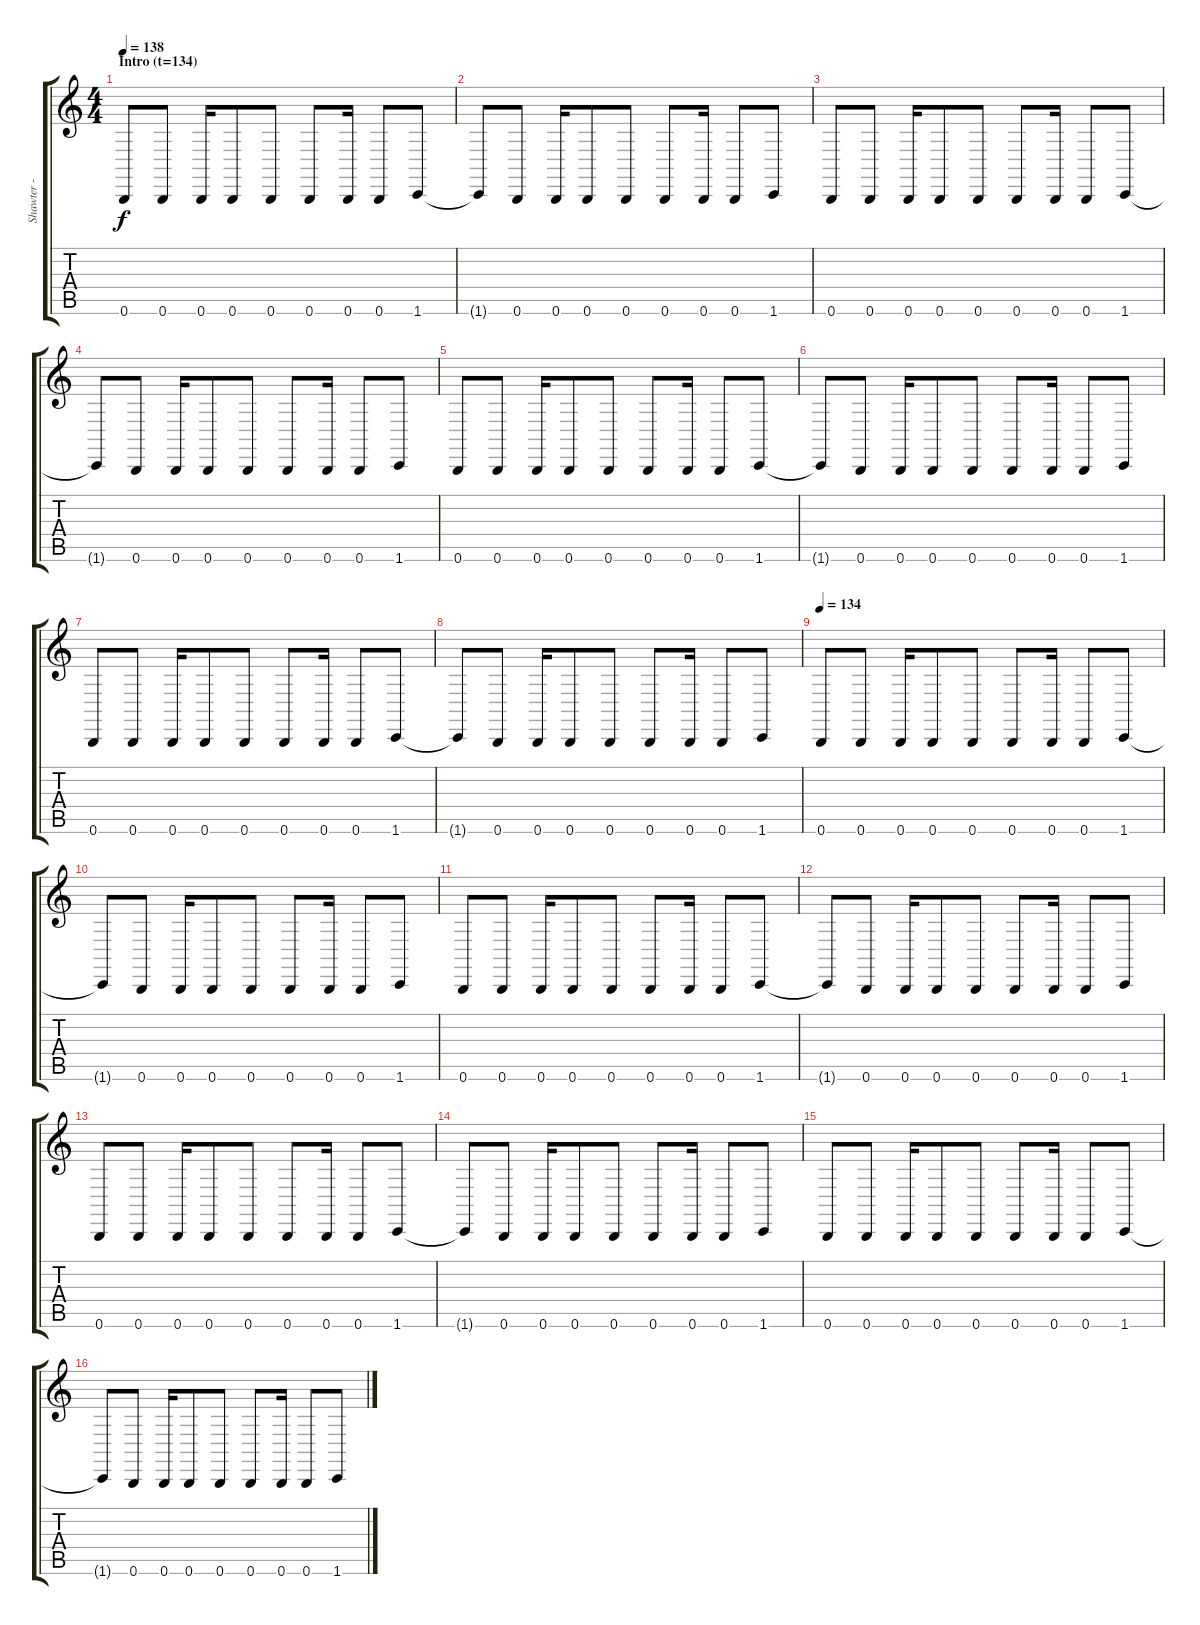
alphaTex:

\track ("Shawter - Machines 2" "Shawter - ") {instrument fx7echoes}
\staff {score tabs}
\tuning (Db4 Ab3 E3 B2 Gb2 B1) {hide}
\ts (4 4)
\section ("" "Intro (t=134)")
\tempo 138
\tempo 134
\tempo 138
\clef g2
\ks c
0.6.8{dy f volume 16 balance 16 instrument fx7echoes} 0.6.8 0.6.16 0.6.8 0.6.8 0.6.8 0.6.16 0.6.8 1.6.8 |
1.6{t}.8 0.6.8 0.6.16 0.6.8 0.6.8 0.6.8 0.6.16 0.6.8 1.6.8 |
0.6.8 0.6.8 0.6.16 0.6.8 0.6.8 0.6.8 0.6.16 0.6.8 1.6.8 |
1.6{t}.8 0.6.8 0.6.16 0.6.8 0.6.8 0.6.8 0.6.16 0.6.8 1.6.8 |
0.6.8 0.6.8 0.6.16 0.6.8 0.6.8 0.6.8 0.6.16 0.6.8 1.6.8 |
1.6{t}.8 0.6.8 0.6.16 0.6.8 0.6.8 0.6.8 0.6.16 0.6.8 1.6.8 |
0.6.8 0.6.8 0.6.16 0.6.8 0.6.8 0.6.8 0.6.16 0.6.8 1.6.8 |
1.6{t}.8 0.6.8 0.6.16 0.6.8 0.6.8 0.6.8 0.6.16 0.6.8 1.6.8 |
\section ("" "")
\tempo 134
0.6.8{volume 16 balance 16 instrument fx7echoes} 0.6.8 0.6.16 0.6.8 0.6.8 0.6.8 0.6.16 0.6.8 1.6.8 |
1.6{t}.8 0.6.8 0.6.16 0.6.8 0.6.8 0.6.8 0.6.16 0.6.8 1.6.8 |
0.6.8 0.6.8 0.6.16 0.6.8 0.6.8 0.6.8 0.6.16 0.6.8 1.6.8 |
1.6{t}.8 0.6.8 0.6.16 0.6.8 0.6.8 0.6.8 0.6.16 0.6.8 1.6.8 |
0.6.8 0.6.8 0.6.16 0.6.8 0.6.8 0.6.8 0.6.16 0.6.8 1.6.8 |
1.6{t}.8 0.6.8 0.6.16 0.6.8 0.6.8 0.6.8 0.6.16 0.6.8 1.6.8 |
0.6.8 0.6.8 0.6.16 0.6.8 0.6.8 0.6.8 0.6.16 0.6.8 1.6.8 |
1.6{t}.8 0.6.8 0.6.16 0.6.8 0.6.8 0.6.8 0.6.16 0.6.8 1.6.8
